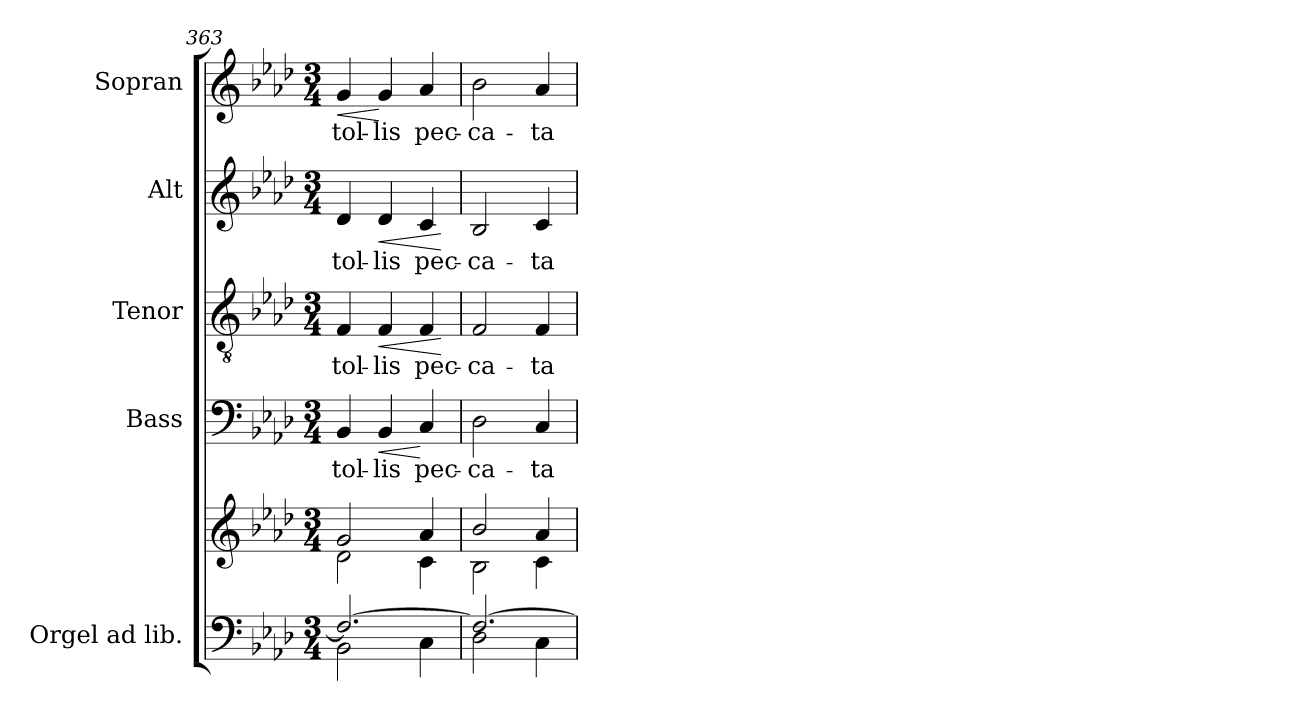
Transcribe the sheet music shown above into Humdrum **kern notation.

**kern	**kern	**kern	**text	**dynam	**kern	**text	**dynam	**kern	**text	**dynam	**kern	**text	**dynam
*part5	*part5	*part4	*part4	*part4	*part3	*part3	*part3	*part2	*part2	*part2	*part1	*part1	*part1
*staff6	*staff5	*staff4	*staff4	*staff4	*staff3	*staff3	*staff3	*staff2	*staff2	*staff2	*staff1	*staff1	*staff1
*I"Orgel ad lib.	*	*I"Bass	*	*	*I"Tenor	*	*	*I"Alt	*	*	*I"Sopran	*	*
*	*	*I'B.	*	*	*I'T.	*	*	*I'A.	*	*	*I'S.	*	*
*clefF4	*clefG2	*clefF4	*	*	*clefGv2	*	*	*clefG2	*	*	*clefG2	*	*
*k[b-e-a-d-]	*k[b-e-a-d-]	*k[b-e-a-d-]	*	*	*k[b-e-a-d-]	*	*	*k[b-e-a-d-]	*	*	*k[b-e-a-d-]	*	*
*A-:	*A-:	*A-:	*	*	*A-:	*	*	*A-:	*	*	*A-:	*	*
*M3/4	*M3/4	*M3/4	*	*	*M3/4	*	*	*M3/4	*	*	*M3/4	*	*
=363	=363	=363	=363	=363	=363	=363	=363	=363	=363	=363	=363	=363	=363
*^	*^	*	*	*	*	*	*	*	*	*	*	*	*
!	!	!	!	!	!LO:LY:b	!	!	!LO:LY:b	!	!	!LO:LY:b	!	!	!LO:LY:b	!LO:HP:b
2.F/_	2BB-\	2g/	2d-\	4BB-/	tol-	.	4F/	tol-	.	4d-/	tol-	.	4g/	tol-	<
!	!	!	!	!	!LO:LY:b	!LO:HP:b	!	!LO:LY:b	!LO:HP:b	!	!LO:LY:b	!LO:HP:b	!	!LO:LY:b	!
.	.	.	.	4BB-/	-lis	<	4F/	-lis	<	4d-/	-lis	<	4g/	-lis	[
!	!	!	!	!	!LO:LY:b	!	!	!LO:LY:b	!	!	!LO:LY:b	!	!	!LO:LY:b	!
.	4C\	4a-/	4c\	4C/	pec-	[	4F/	pec-	.	4c/	pec-	.	4a-/	pec-	.
*v	*v	*	*	*	*	*	*	*	*	*	*	*	*	*	*
*	*v	*v	*	*	*	*	*	*	*	*	*	*	*	*
.	.	.	.	.	.	.	[	.	.	[	.	.	.
=364	=364	=364	=364	=364	=364	=364	=364	=364	=364	=364	=364	=364	=364
*^	*^	*	*	*	*	*	*	*	*	*	*	*	*
!	!	!	!	!	!LO:LY:b	!	!	!LO:LY:b	!	!	!LO:LY:b	!	!	!LO:LY:b	!
2.F/_	2D-\	2b-/	2B-\	2D-\	-ca-	.	2F/	-ca-	.	2B-/	-ca-	.	2b-\	-ca-	.
!	!	!	!	!	!LO:LY:b	!	!	!LO:LY:b	!	!	!LO:LY:b	!	!	!LO:LY:b	!
.	4C\	4a-/	4c\	4C/	-ta	.	4F/	-ta	.	4c/	-ta	.	4a-/	-ta	.
*v	*v	*	*	*	*	*	*	*	*	*	*	*	*	*	*
*	*v	*v	*	*	*	*	*	*	*	*	*	*	*	*
=	=	=	=	=	=	=	=	=	=	=	=	=	=
*-	*-	*-	*-	*-	*-	*-	*-	*-	*-	*-	*-	*-	*-
